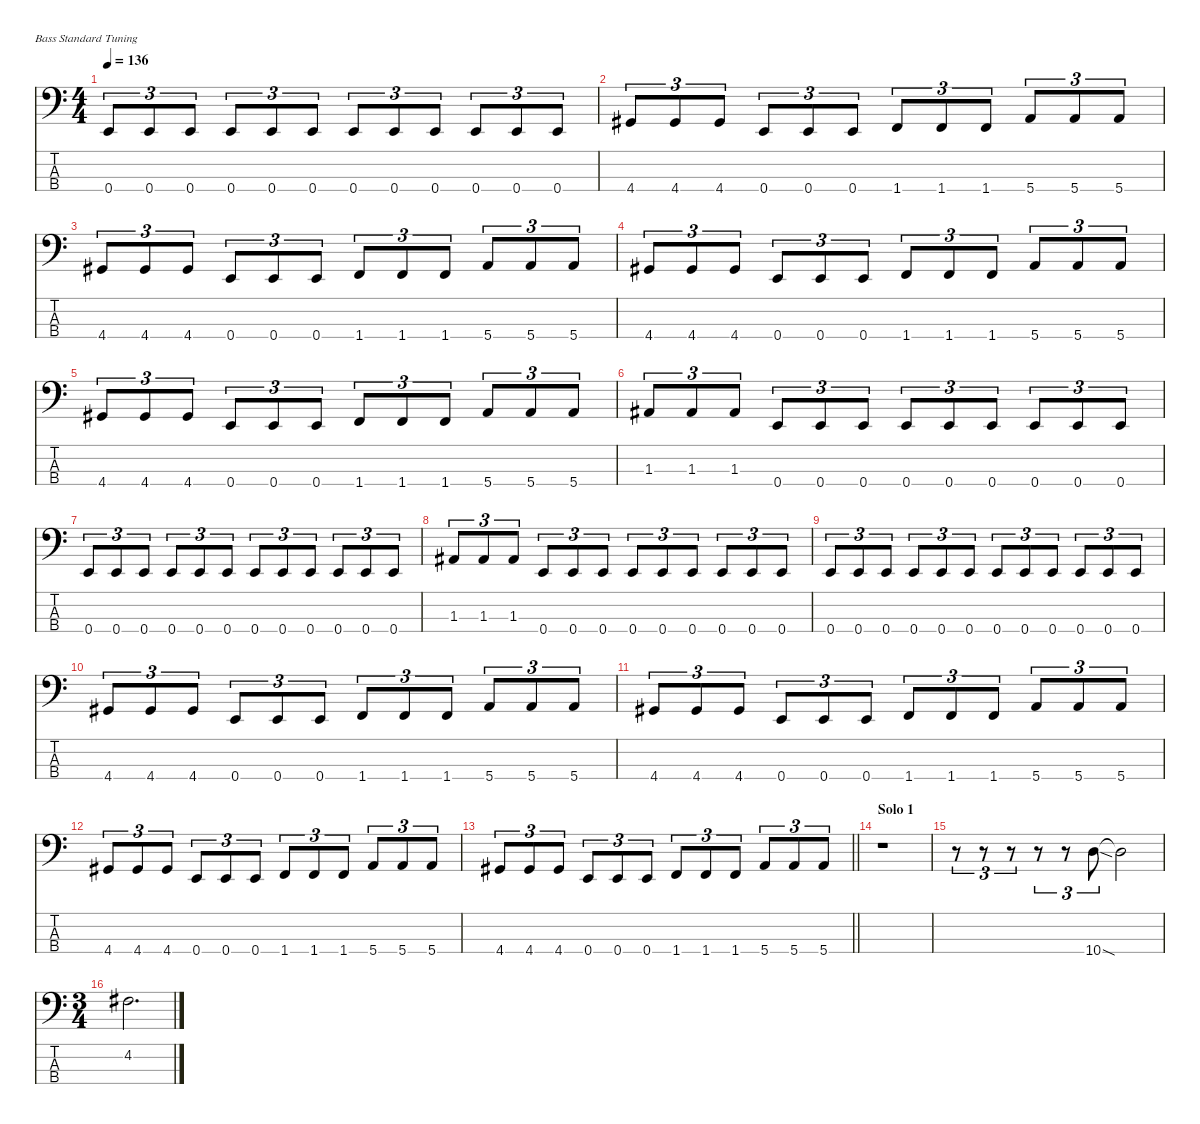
\defaultSystemsLayout 4
\hideDynamics
\bracketExtendMode nobrackets
\singleTrackTrackNamePolicy hidden
\multiTrackTrackNamePolicy hidden
\firstSystemTrackNameMode fullname
\firstSystemTrackNameOrientation horizontal
\otherSystemsTrackNameOrientation horizontal
\track ("Bass" "el.bs.") {instrument electricbassfinger}
\staff {score tabs}
\tuning (G2 D2 A1 E1)
\ts (4 4)
\tempo 136
\clef f4
\ks c
0.4.8{tu (3 2) dy f beam Up} 0.4.8{tu (3 2) beam Up} 0.4.8{tu (3 2) beam Up} 0.4.8{tu (3 2) beam Up} 0.4.8{tu (3 2) beam Up} 0.4.8{tu (3 2) beam Up} 0.4.8{tu (3 2) beam Up} 0.4.8{tu (3 2) beam Up} 0.4.8{tu (3 2) beam Up} 0.4.8{tu (3 2) beam Up} 0.4.8{tu (3 2) beam Up} 0.4.8{tu (3 2) beam Up} |
4.4{acc #}.8{tu (3 2) beam Up} 4.4{acc #}.8{tu (3 2) beam Up} 4.4{acc #}.8{tu (3 2) beam Up} 0.4.8{tu (3 2) beam Up} 0.4.8{tu (3 2) beam Up} 0.4.8{tu (3 2) beam Up} 1.4.8{tu (3 2) beam Up} 1.4.8{tu (3 2) beam Up} 1.4.8{tu (3 2) beam Up} 5.4.8{tu (3 2) beam Up} 5.4.8{tu (3 2) beam Up} 5.4.8{tu (3 2) beam Up} |
4.4{acc #}.8{tu (3 2) beam Up} 4.4{acc #}.8{tu (3 2) beam Up} 4.4{acc #}.8{tu (3 2) beam Up} 0.4.8{tu (3 2) beam Up} 0.4.8{tu (3 2) beam Up} 0.4.8{tu (3 2) beam Up} 1.4.8{tu (3 2) beam Up} 1.4.8{tu (3 2) beam Up} 1.4.8{tu (3 2) beam Up} 5.4.8{tu (3 2) beam Up} 5.4.8{tu (3 2) beam Up} 5.4.8{tu (3 2) beam Up} |
4.4{acc #}.8{tu (3 2) beam Up} 4.4{acc #}.8{tu (3 2) beam Up} 4.4{acc #}.8{tu (3 2) beam Up} 0.4.8{tu (3 2) beam Up} 0.4.8{tu (3 2) beam Up} 0.4.8{tu (3 2) beam Up} 1.4.8{tu (3 2) beam Up} 1.4.8{tu (3 2) beam Up} 1.4.8{tu (3 2) beam Up} 5.4.8{tu (3 2) beam Up} 5.4.8{tu (3 2) beam Up} 5.4.8{tu (3 2) beam Up} |
4.4{acc #}.8{tu (3 2) beam Up} 4.4{acc #}.8{tu (3 2) beam Up} 4.4{acc #}.8{tu (3 2) beam Up} 0.4.8{tu (3 2) beam Up} 0.4.8{tu (3 2) beam Up} 0.4.8{tu (3 2) beam Up} 1.4.8{tu (3 2) beam Up} 1.4.8{tu (3 2) beam Up} 1.4.8{tu (3 2) beam Up} 5.4.8{tu (3 2) beam Up} 5.4.8{tu (3 2) beam Up} 5.4.8{tu (3 2) beam Up} |
1.3{acc #}.8{tu (3 2) beam Up} 1.3{acc #}.8{tu (3 2) beam Up} 1.3{acc #}.8{tu (3 2) beam Up} 0.4.8{tu (3 2) beam Up} 0.4.8{tu (3 2) beam Up} 0.4.8{tu (3 2) beam Up} 0.4.8{tu (3 2) beam Up} 0.4.8{tu (3 2) beam Up} 0.4.8{tu (3 2) beam Up} 0.4.8{tu (3 2) beam Up} 0.4.8{tu (3 2) beam Up} 0.4.8{tu (3 2) beam Up} |
0.4.8{tu (3 2) beam Up} 0.4.8{tu (3 2) beam Up} 0.4.8{tu (3 2) beam Up} 0.4.8{tu (3 2) beam Up} 0.4.8{tu (3 2) beam Up} 0.4.8{tu (3 2) beam Up} 0.4.8{tu (3 2) beam Up} 0.4.8{tu (3 2) beam Up} 0.4.8{tu (3 2) beam Up} 0.4.8{tu (3 2) beam Up} 0.4.8{tu (3 2) beam Up} 0.4.8{tu (3 2) beam Up} |
1.3{acc #}.8{tu (3 2) beam Up} 1.3{acc #}.8{tu (3 2) beam Up} 1.3{acc #}.8{tu (3 2) beam Up} 0.4.8{tu (3 2) beam Up} 0.4.8{tu (3 2) beam Up} 0.4.8{tu (3 2) beam Up} 0.4.8{tu (3 2) beam Up} 0.4.8{tu (3 2) beam Up} 0.4.8{tu (3 2) beam Up} 0.4.8{tu (3 2) beam Up} 0.4.8{tu (3 2) beam Up} 0.4.8{tu (3 2) beam Up} |
0.4.8{tu (3 2) beam Up} 0.4.8{tu (3 2) beam Up} 0.4.8{tu (3 2) beam Up} 0.4.8{tu (3 2) beam Up} 0.4.8{tu (3 2) beam Up} 0.4.8{tu (3 2) beam Up} 0.4.8{tu (3 2) beam Up} 0.4.8{tu (3 2) beam Up} 0.4.8{tu (3 2) beam Up} 0.4.8{tu (3 2) beam Up} 0.4.8{tu (3 2) beam Up} 0.4.8{tu (3 2) beam Up} |
4.4{acc #}.8{tu (3 2) beam Up} 4.4{acc #}.8{tu (3 2) beam Up} 4.4{acc #}.8{tu (3 2) beam Up} 0.4.8{tu (3 2) beam Up} 0.4.8{tu (3 2) beam Up} 0.4.8{tu (3 2) beam Up} 1.4.8{tu (3 2) beam Up} 1.4.8{tu (3 2) beam Up} 1.4.8{tu (3 2) beam Up} 5.4.8{tu (3 2) beam Up} 5.4.8{tu (3 2) beam Up} 5.4.8{tu (3 2) beam Up} |
4.4{acc #}.8{tu (3 2) beam Up} 4.4{acc #}.8{tu (3 2) beam Up} 4.4{acc #}.8{tu (3 2) beam Up} 0.4.8{tu (3 2) beam Up} 0.4.8{tu (3 2) beam Up} 0.4.8{tu (3 2) beam Up} 1.4.8{tu (3 2) beam Up} 1.4.8{tu (3 2) beam Up} 1.4.8{tu (3 2) beam Up} 5.4.8{tu (3 2) beam Up} 5.4.8{tu (3 2) beam Up} 5.4.8{tu (3 2) beam Up} |
4.4{acc #}.8{tu (3 2) beam Up} 4.4{acc #}.8{tu (3 2) beam Up} 4.4{acc #}.8{tu (3 2) beam Up} 0.4.8{tu (3 2) beam Up} 0.4.8{tu (3 2) beam Up} 0.4.8{tu (3 2) beam Up} 1.4.8{tu (3 2) beam Up} 1.4.8{tu (3 2) beam Up} 1.4.8{tu (3 2) beam Up} 5.4.8{tu (3 2) beam Up} 5.4.8{tu (3 2) beam Up} 5.4.8{tu (3 2) beam Up} |
\barLineRight lightlight
4.4{acc #}.8{tu (3 2) beam Up} 4.4{acc #}.8{tu (3 2) beam Up} 4.4{acc #}.8{tu (3 2) beam Up} 0.4.8{tu (3 2) beam Up} 0.4.8{tu (3 2) beam Up} 0.4.8{tu (3 2) beam Up} 1.4.8{tu (3 2) beam Up} 1.4.8{tu (3 2) beam Up} 1.4.8{tu (3 2) beam Up} 5.4.8{tu (3 2) beam Up} 5.4.8{tu (3 2) beam Up} 5.4.8{tu (3 2) beam Up} |
\section ("" "Solo 1")
r.1{beam Down} |
r.8{tu (3 2) beam Down} r.8{tu (3 2) beam Down} r.8{tu (3 2) beam Down} r.8{tu (3 2) beam Down} r.8{tu (3 2) beam Down} 10.4{sod}.8{tu (3 2) beam Down} 10.4{t}.2{beam Down} |
\ts (3 4)
\beaming (8 2 2 2)
4.2{acc #}.2{d beam Down}
